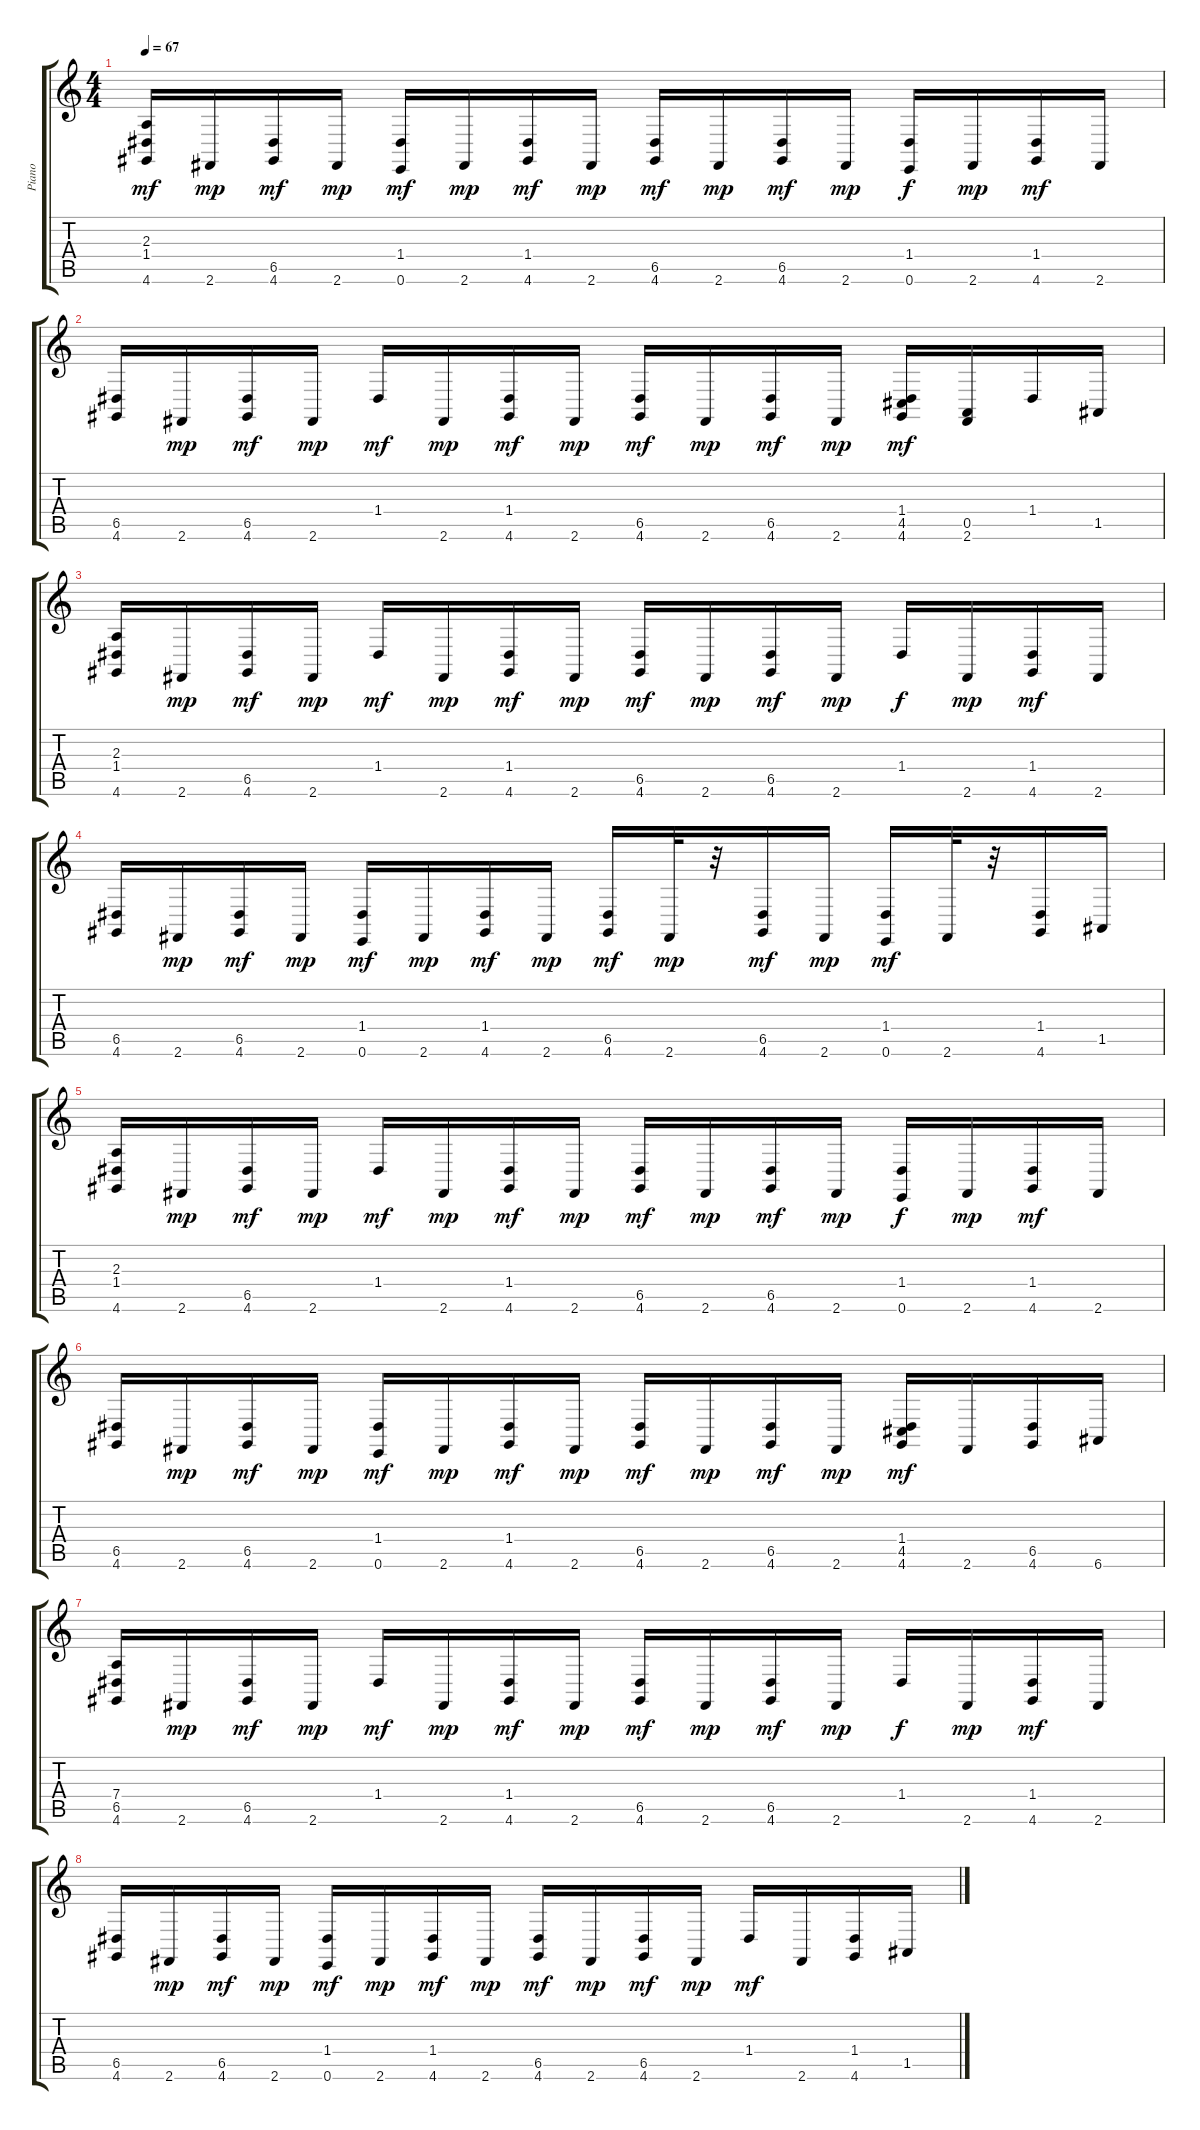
\track ("Piano" "Piano") {instrument acousticgrandpiano}
\staff {score tabs}
\tuning (E4 B3 G3 D3 A2 E2) {hide}
\ts (4 4)
\tempo 67
\clef g2
\ks c
(2.3 1.4 4.6).16{dy mf} 2.6.16{dy mp} (6.5 4.6).16{dy mf} 2.6.16{dy mp} (1.4 0.6).16{dy mf} 2.6.16{dy mp} (1.4 4.6).16{dy mf} 2.6.16{dy mp} (6.5 4.6).16{dy mf} 2.6.16{dy mp} (6.5 4.6).16{dy mf} 2.6.16{dy mp} (1.4 0.6).16{dy f} 2.6.16{dy mp} (1.4 4.6).16{dy mf} 2.6.16 |
(6.5 4.6).16 2.6.16{dy mp} (6.5 4.6).16{dy mf} 2.6.16{dy mp} 1.4.16{dy mf} 2.6.16{dy mp} (1.4 4.6).16{dy mf} 2.6.16{dy mp} (6.5 4.6).16{dy mf} 2.6.16{dy mp} (6.5 4.6).16{dy mf} 2.6.16{dy mp} (1.4 4.5 4.6).16{dy mf} (0.5 2.6).16 1.4.16 1.5.16 |
(2.3 1.4 4.6).16 2.6.16{dy mp} (6.5 4.6).16{dy mf} 2.6.16{dy mp} 1.4.16{dy mf} 2.6.16{dy mp} (1.4 4.6).16{dy mf} 2.6.16{dy mp} (6.5 4.6).16{dy mf} 2.6.16{dy mp} (6.5 4.6).16{dy mf} 2.6.16{dy mp} 1.4.16{dy f} 2.6.16{dy mp} (1.4 4.6).16{dy mf} 2.6.16 |
(6.5 4.6).16 2.6.16{dy mp} (6.5 4.6).16{dy mf} 2.6.16{dy mp} (1.4 0.6).16{dy mf} 2.6.16{dy mp} (1.4 4.6).16{dy mf} 2.6.16{dy mp} (6.5 4.6).16{dy mf} 2.6.32{dy mp} r.32 (6.5 4.6).16{dy mf} 2.6.16{dy mp} (1.4 0.6).16{dy mf} 2.6.32 r.32 (1.4 4.6).16 1.5.16 |
(2.3 1.4 4.6).16 2.6.16{dy mp} (6.5 4.6).16{dy mf} 2.6.16{dy mp} 1.4.16{dy mf} 2.6.16{dy mp} (1.4 4.6).16{dy mf} 2.6.16{dy mp} (6.5 4.6).16{dy mf} 2.6.16{dy mp} (6.5 4.6).16{dy mf} 2.6.16{dy mp} (1.4 0.6).16{dy f} 2.6.16{dy mp} (1.4 4.6).16{dy mf} 2.6.16 |
(6.5 4.6).16 2.6.16{dy mp} (6.5 4.6).16{dy mf} 2.6.16{dy mp} (1.4 0.6).16{dy mf} 2.6.16{dy mp} (1.4 4.6).16{dy mf} 2.6.16{dy mp} (6.5 4.6).16{dy mf} 2.6.16{dy mp} (6.5 4.6).16{dy mf} 2.6.16{dy mp} (1.4 4.5 4.6).16{dy mf} 2.6.16 (6.5 4.6).16 6.6.16 |
(7.4 6.5 4.6).16 2.6.16{dy mp} (6.5 4.6).16{dy mf} 2.6.16{dy mp} 1.4.16{dy mf} 2.6.16{dy mp} (1.4 4.6).16{dy mf} 2.6.16{dy mp} (6.5 4.6).16{dy mf} 2.6.16{dy mp} (6.5 4.6).16{dy mf} 2.6.16{dy mp} 1.4.16{dy f} 2.6.16{dy mp} (1.4 4.6).16{dy mf} 2.6.16 |
(6.5 4.6).16 2.6.16{dy mp} (6.5 4.6).16{dy mf} 2.6.16{dy mp} (1.4 0.6).16{dy mf} 2.6.16{dy mp} (1.4 4.6).16{dy mf} 2.6.16{dy mp} (6.5 4.6).16{dy mf} 2.6.16{dy mp} (6.5 4.6).16{dy mf} 2.6.16{dy mp} 1.4.16{dy mf} 2.6.16 (1.4 4.6).16 1.5.16
